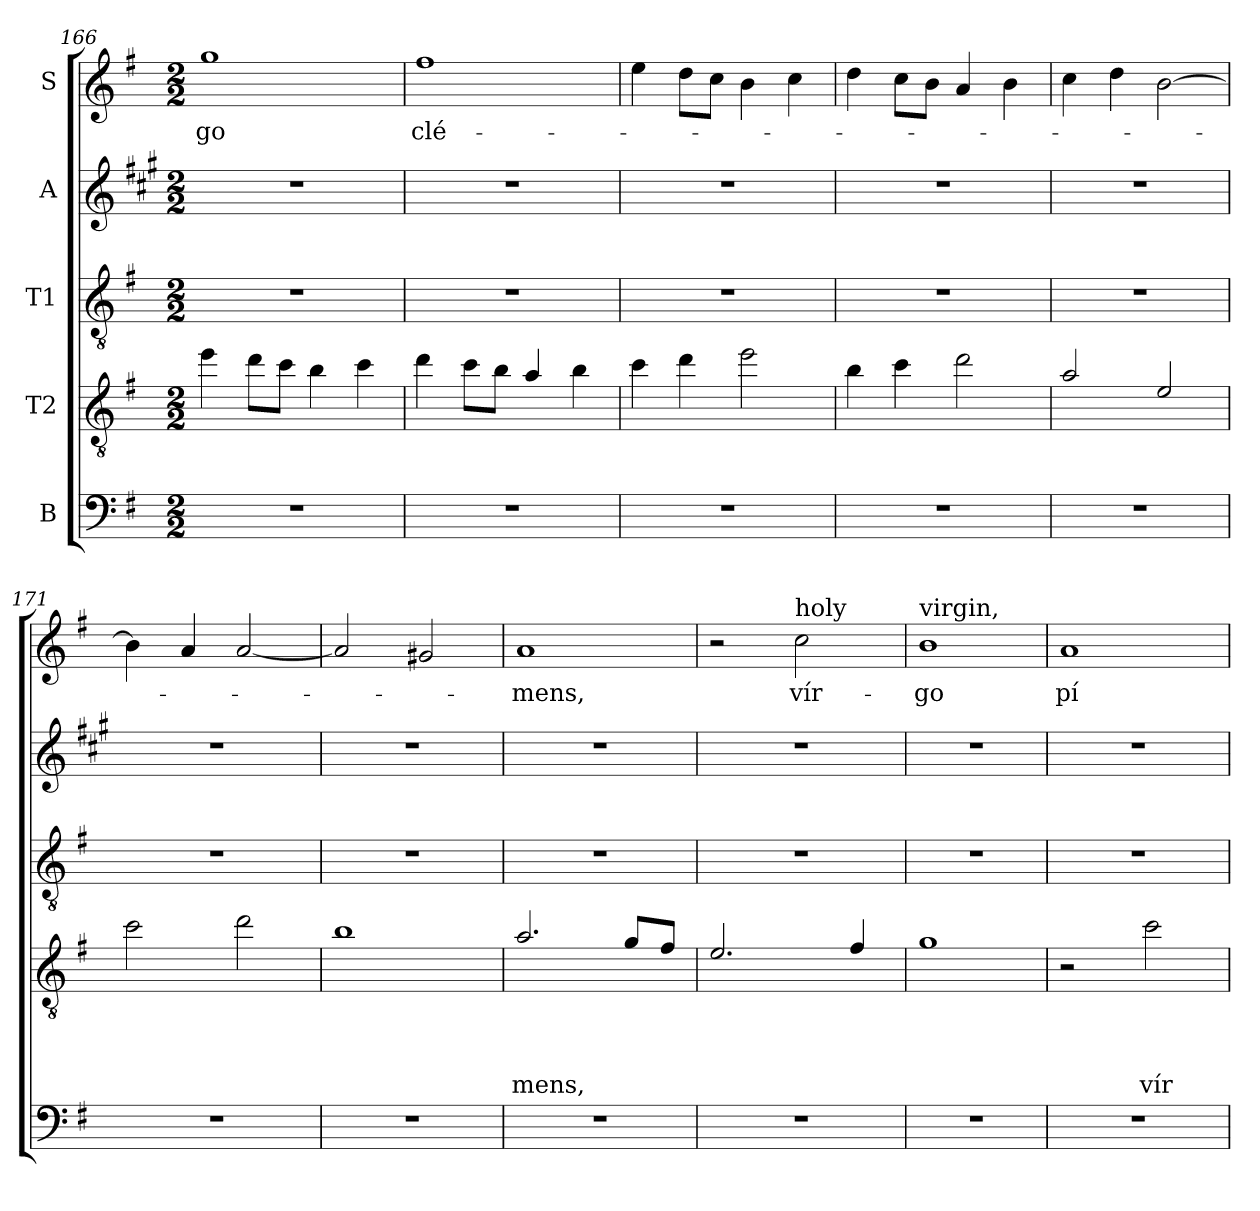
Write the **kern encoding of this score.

**kern	**kern	**text	**text	**text	**text	**kern	**kern	**kern	**text
*part5	*part4	*part4	*part4	*part4	*part4	*part3	*part2	*part1	*part1
*staff5	*staff4	*staff4	*staff4	*staff4	*staff4	*staff3	*staff2	*staff1	*staff1
*I"B	*I"T2	*	*	*	*	*I"T1	*I"A	*I"S	*
*clefF4	*clefGv2	*	*	*	*	*clefGv2	*clefG2	*clefG2	*
*	*ITrd8c14	*	*	*	*	*	*ITrd1c2	*	*
*k[f#]	*k[f#]	*	*	*	*	*k[f#]	*k[f#]	*k[f#]	*
*G:	*G:	*	*	*	*	*G:	*G:	*G:	*
*M2/2	*M2/2	*	*	*	*	*M2/2	*M2/2	*M2/2	*
=166	=166	=166	=166	=166	=166	=166	=166	=166	=166
!	!	!	!	!	!	!	!	!	!LO:LY:b
1r	4e\	.	.	.	.	1r	1r	1gg	-go
.	8d\L	.	.	.	.	.	.	.	.
.	8c\J	.	.	.	.	.	.	.	.
.	4B\	.	.	.	.	.	.	.	.
.	4c\	.	.	.	.	.	.	.	.
!!LO:LB:g=z
=167	=167	=167	=167	=167	=167	=167	=167	=167	=167
!	!	!	!	!	!	!	!	!	!LO:LY:b
1r	4d\	.	.	.	.	1r	1r	1ff#	clé-
.	8c\L	.	.	.	.	.	.	.	.
.	8B\J	.	.	.	.	.	.	.	.
.	4A/	.	.	.	.	.	.	.	.
.	4B\	.	.	.	.	.	.	.	.
=168	=168	=168	=168	=168	=168	=168	=168	=168	=168
1r	4c\	.	.	.	.	1r	1r	4ee\	.
.	4d\	.	.	.	.	.	.	8dd\L	.
.	.	.	.	.	.	.	.	8cc\J	.
.	2e\	.	.	.	.	.	.	4b\	.
.	.	.	.	.	.	.	.	4cc\	.
=169	=169	=169	=169	=169	=169	=169	=169	=169	=169
1r	4B\	.	.	.	.	1r	1r	4dd\	.
.	4c\	.	.	.	.	.	.	8cc\L	.
.	.	.	.	.	.	.	.	8b\J	.
.	2d\	.	.	.	.	.	.	4a/	.
.	.	.	.	.	.	.	.	4b\	.
=170	=170	=170	=170	=170	=170	=170	=170	=170	=170
1r	2A/	.	.	.	.	1r	1r	4cc\	.
.	.	.	.	.	.	.	.	4dd\	.
.	2E/	.	.	.	.	.	.	[2b\	.
=171	=171	=171	=171	=171	=171	=171	=171	=171	=171
1r	2c\	.	.	.	.	1r	1r	4b\]	.
.	.	.	.	.	.	.	.	4a/	.
.	2d\	.	.	.	.	.	.	[2a/	.
=172	=172	=172	=172	=172	=172	=172	=172	=172	=172
1r	1B	.	.	.	.	1r	1r	2a/]	.
.	.	.	.	.	.	.	.	2g#/	.
!!LO:PB:g=z
=173	=173	=173	=173	=173	=173	=173	=173	=173	=173
!	!	!	!	!	!LO:LY:b	!	!	!	!LO:LY:b
1r	2.A/	.	.	.	-mens,	1r	1r	1a	-mens,
.	8G/L	.	.	.	.	.	.	.	.
.	8F#/J	.	.	.	.	.	.	.	.
=174	=174	=174	=174	=174	=174	=174	=174	=174	=174
1r	2.E/	.	.	.	.	1r	1r	2r	.
!	!	!	!	!	!	!	!	!LO:TX:a:t=holy	!
!	!	!	!	!	!	!	!	!	!LO:LY:b
.	.	.	.	.	.	.	.	2cc\	vír-
.	4F#/	.	.	.	.	.	.	.	.
=175	=175	=175	=175	=175	=175	=175	=175	=175	=175
!	!	!	!	!	!	!	!	!LO:TX:a:t=virgin,	!
!	!	!	!	!	!	!	!	!	!LO:LY:b
1r	1G	.	.	.	.	1r	1r	1b	-go
=176	=176	=176	=176	=176	=176	=176	=176	=176	=176
!	!	!	!	!	!	!	!	!	!LO:LY:b
1r	2r	.	.	.	.	1r	1r	1a	pí-
!	!	!	!	!	!LO:LY:b	!	!	!	!
.	2c\	.	.	.	vír-	.	.	.	.
=	=	=	=	=	=	=	=	=	=
*-	*-	*-	*-	*-	*-	*-	*-	*-	*-
